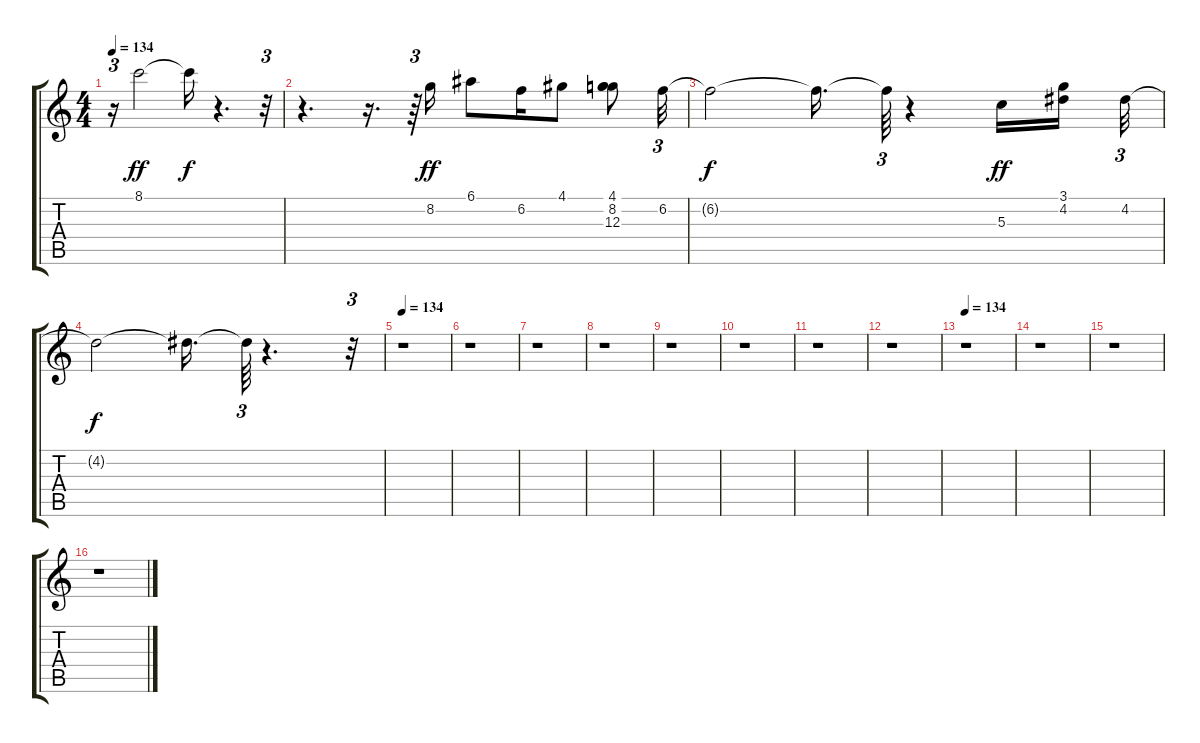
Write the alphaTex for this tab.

\track "" {instrument acousticguitarnylon}
\staff {score tabs}
\tuning (E4 B3 G3 D3 A2 E2) {hide}
\ts (4 4)
\tempo 134
\clef g2
\ks c
r.16{tu (3 2) dy f} 8.1.2{dy ff} 8.1{t}.16{dy f} r.4{d} r.32{tu (3 2)} |
r.4{d} r.16{d} r.64{tu (3 2)} 8.2.16{dy ff} 6.1.8 6.2.16 4.1.8 (4.1 8.2 12.3).8 6.2.32{tu (3 2)} |
6.2{t}.2{dy f} 6.2{t}.16{d} 6.2{t}.64{tu (3 2)} r.4 5.3.16{dy ff} (3.1 4.2).16{beam splitsecondary} 4.2.32{tu (3 2)} |
4.2{t}.2{dy f} 4.2{t}.16{d} 4.2{t}.64{tu (3 2)} r.4{d} r.32{tu (3 2)} |
\tempo 134
r.1 |
r.1 |
r.1 |
r.1 |
r.1 |
r.1 |
r.1 |
r.1 |
\tempo 134
r.1 |
r.1 |
r.1 |
r.1
